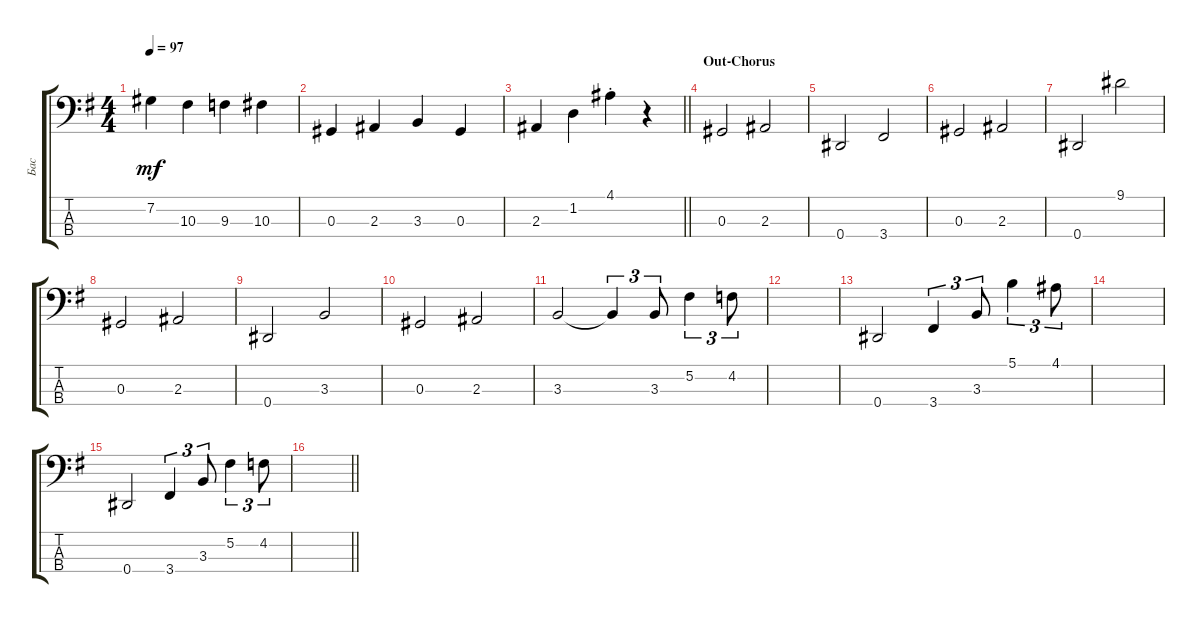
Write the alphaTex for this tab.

\track ("Бас" "Бас") {instrument electricbassfinger}
\staff {score tabs}
\tuning (Gb2 Db2 Ab1 Eb1) {hide}
\ts (4 4)
\tempo 97
\clef f4
\ks eminor
7.2.4{dy mf} 10.3.4 9.3.4 10.3.4 |
0.3.4 2.3.4 3.3.4 0.3.4 |
\barLineRight lightlight
2.3.4 1.2.4 4.1{st}.4 r.4 |
\section ("" "Out-Chorus")
0.3.2 2.3.2 |
0.4.2 3.4.2 |
0.3.2 2.3.2 |
0.4.2 9.1.2 |
0.3.2 2.3.2 |
0.4.2 3.3.2 |
0.3.2 2.3.2 |
3.3.2 3.3{t}.4{tu (3 2)} 3.3.8{tu (3 2)} 5.2.4{tu (3 2)} 4.2.8{tu (3 2)} |
|
0.4.2 3.4.4{tu (3 2)} 3.3.8{tu (3 2)} 5.1.4{tu (3 2)} 4.1.8{tu (3 2)} |
|
0.4.2 3.4.4{tu (3 2)} 3.3.8{tu (3 2)} 5.2.4{tu (3 2)} 4.2.8{tu (3 2)} |
\barLineRight lightlight
